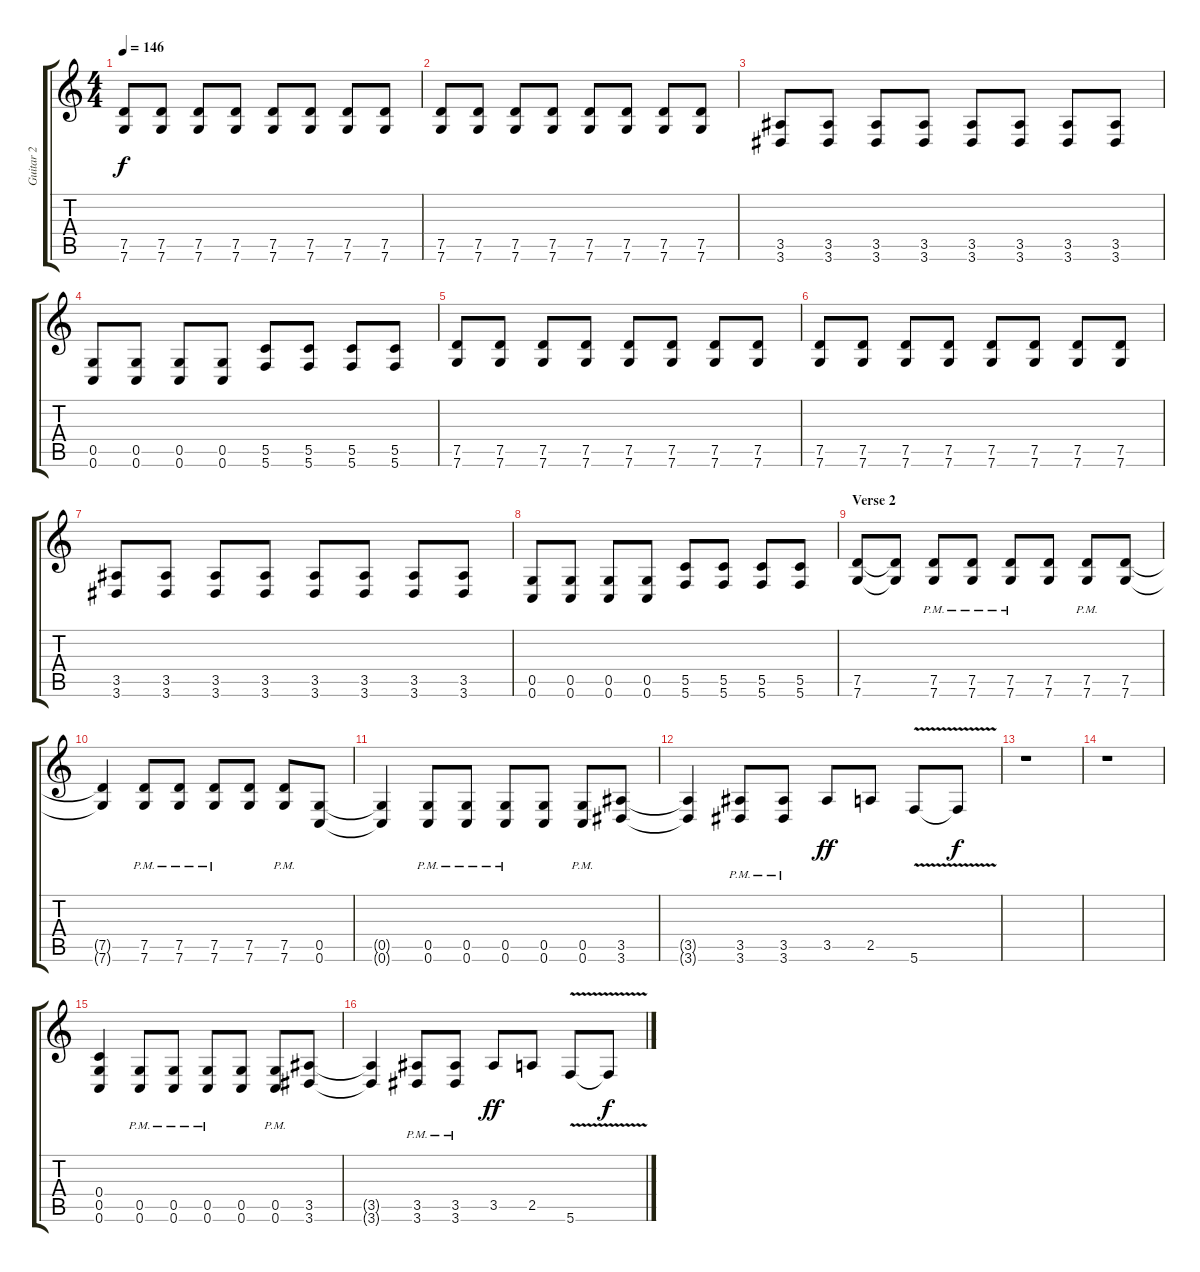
\track ("Guitar 2" "Guitar 2") {instrument overdrivenguitar}
\staff {score tabs}
\tuning (D4 A3 F3 C3 G2 C2) {hide}
\ts (4 4)
\tempo 146
\clef g2
\ks c
(7.5 7.6).8{dy f} (7.5 7.6).8 (7.5 7.6).8 (7.5 7.6).8 (7.5 7.6).8 (7.5 7.6).8 (7.5 7.6).8 (7.5 7.6).8 |
(7.5 7.6).8 (7.5 7.6).8 (7.5 7.6).8 (7.5 7.6).8 (7.5 7.6).8 (7.5 7.6).8 (7.5 7.6).8 (7.5 7.6).8 |
(3.5 3.6).8 (3.5 3.6).8 (3.5 3.6).8 (3.5 3.6).8 (3.5 3.6).8 (3.5 3.6).8 (3.5 3.6).8 (3.5 3.6).8 |
(0.5 0.6).8 (0.5 0.6).8 (0.5 0.6).8 (0.5 0.6).8 (5.5 5.6).8 (5.5 5.6).8 (5.5 5.6).8 (5.5 5.6).8 |
(7.5 7.6).8 (7.5 7.6).8 (7.5 7.6).8 (7.5 7.6).8 (7.5 7.6).8 (7.5 7.6).8 (7.5 7.6).8 (7.5 7.6).8 |
(7.5 7.6).8 (7.5 7.6).8 (7.5 7.6).8 (7.5 7.6).8 (7.5 7.6).8 (7.5 7.6).8 (7.5 7.6).8 (7.5 7.6).8 |
(3.5 3.6).8 (3.5 3.6).8 (3.5 3.6).8 (3.5 3.6).8 (3.5 3.6).8 (3.5 3.6).8 (3.5 3.6).8 (3.5 3.6).8 |
(0.5 0.6).8 (0.5 0.6).8 (0.5 0.6).8 (0.5 0.6).8 (5.5 5.6).8 (5.5 5.6).8 (5.5 5.6).8 (5.5 5.6).8 |
\section ("" "Verse 2")
(7.5 7.6).8 (7.5{t} 7.6{t}).8 (7.5{pm} 7.6{pm}).8 (7.5{pm} 7.6{pm}).8 (7.5{pm} 7.6{pm}).8 (7.5 7.6).8 (7.5{pm} 7.6{pm}).8 (7.5 7.6).8 |
(7.5{t} 7.6{t}).4 (7.5{pm} 7.6{pm}).8 (7.5{pm} 7.6{pm}).8 (7.5{pm} 7.6{pm}).8 (7.5 7.6).8 (7.5{pm} 7.6{pm}).8 (0.5 0.6).8 |
(0.5{t} 0.6{t}).4 (0.5{pm} 0.6{pm}).8 (0.5{pm} 0.6{pm}).8 (0.5{pm} 0.6{pm}).8 (0.5 0.6).8 (0.5{pm} 0.6{pm}).8 (3.5 3.6).8 |
(3.5{t} 3.6{t}).4 (3.5{pm} 3.6{pm}).8 (3.5{pm} 3.6{pm}).8 3.5.8{dy ff} 2.5.8 5.6{v}.8 5.6{t}.8{dy f} |
r.1 |
r.1 |
(0.4 0.5 0.6).4 (0.5{pm} 0.6{pm}).8 (0.5{pm} 0.6{pm}).8 (0.5{pm} 0.6{pm}).8 (0.5 0.6).8 (0.5{pm} 0.6{pm}).8 (3.5 3.6).8 |
(3.5{t} 3.6{t}).4 (3.5{pm} 3.6{pm}).8 (3.5{pm} 3.6{pm}).8 3.5.8{dy ff} 2.5.8 5.6{v}.8 5.6{t}.8{dy f}
